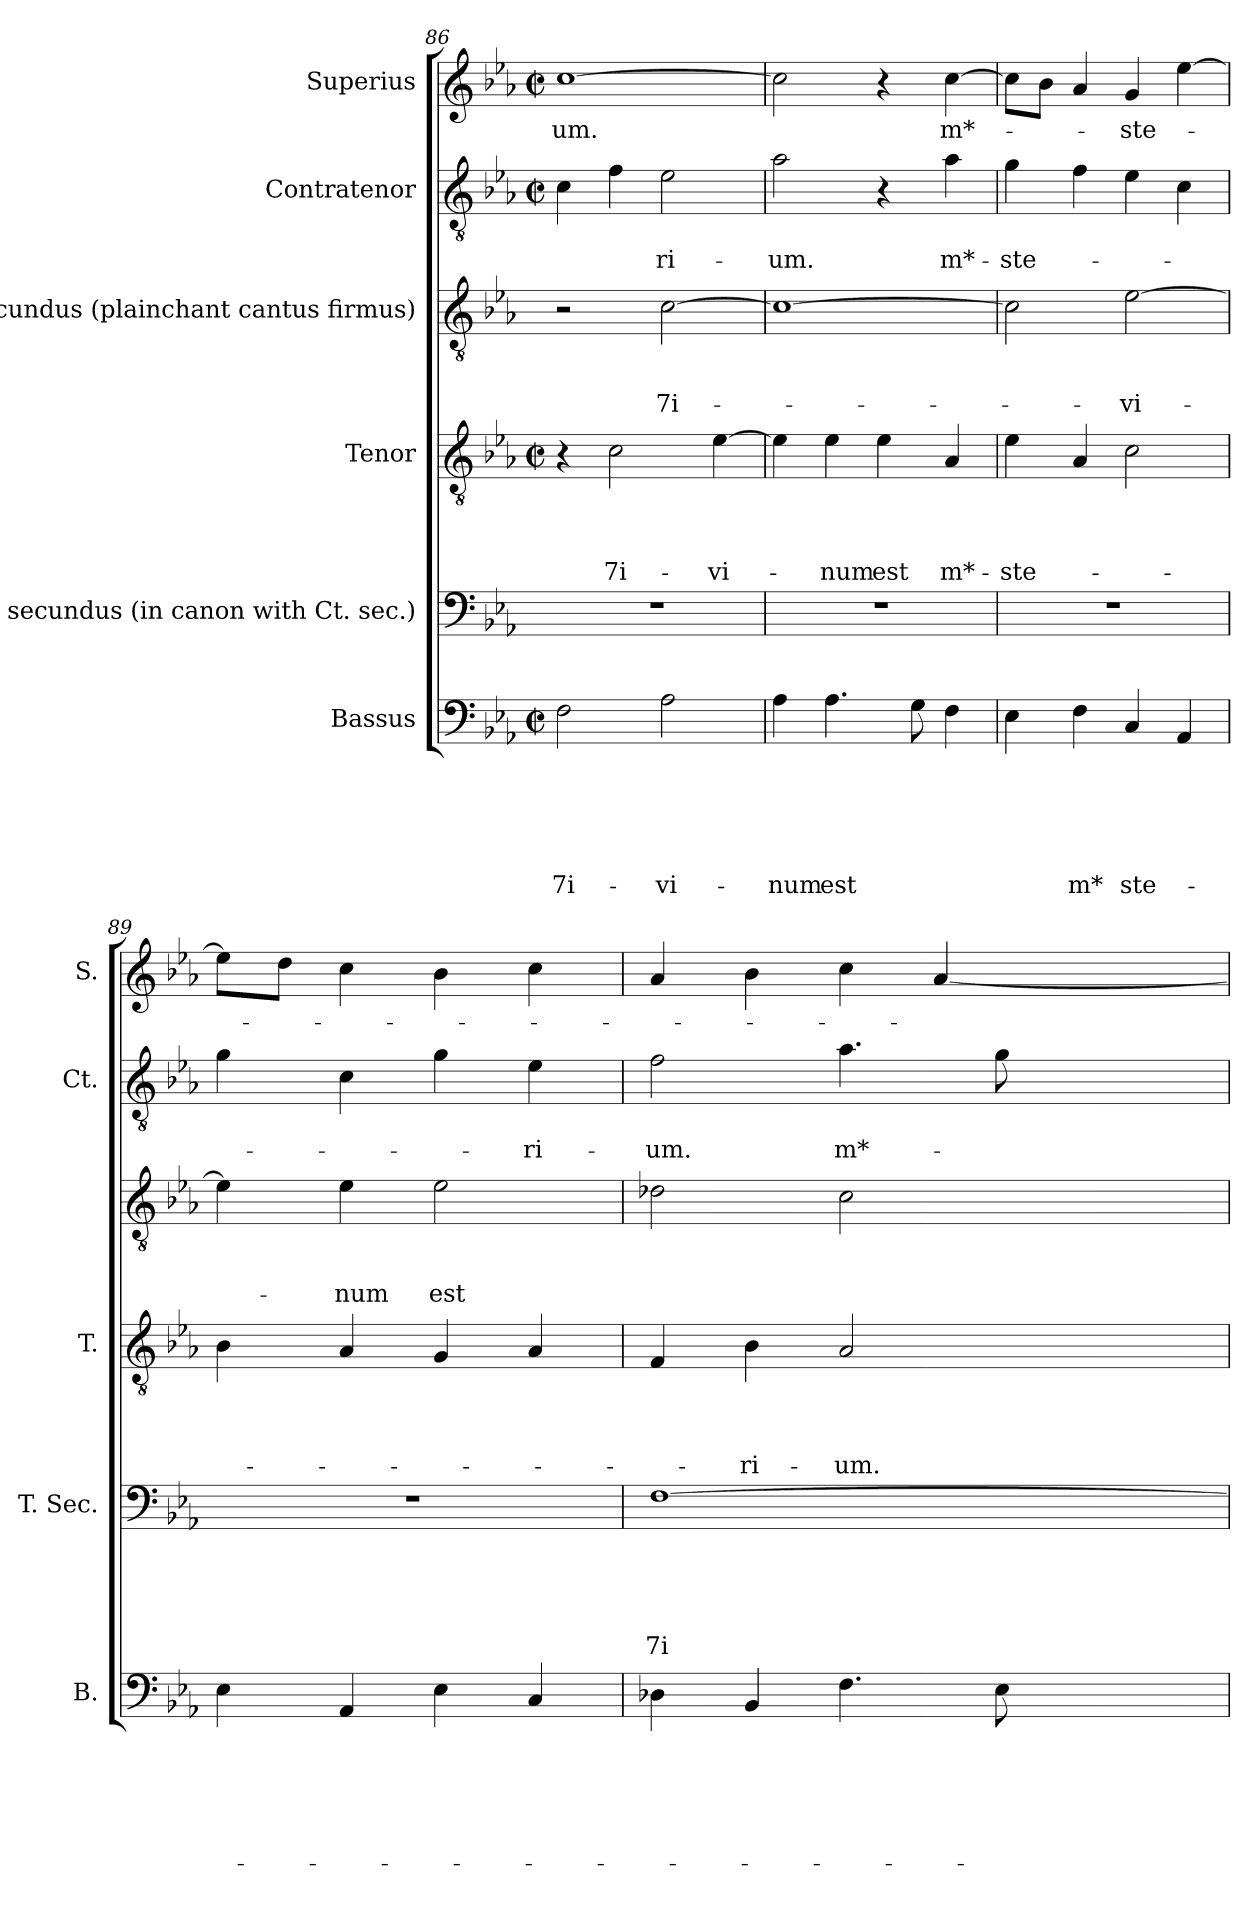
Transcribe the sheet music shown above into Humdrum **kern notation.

**kern	**text	**text	**text	**text	**text	**text	**kern	**text	**text	**text	**text	**text	**kern	**text	**text	**text	**text	**kern	**text	**text	**text	**kern	**text	**text	**kern	**text
*part6	*part6	*part6	*part6	*part6	*part6	*part6	*part5	*part5	*part5	*part5	*part5	*part5	*part4	*part4	*part4	*part4	*part4	*part3	*part3	*part3	*part3	*part2	*part2	*part2	*part1	*part1
*staff6	*staff6	*staff6	*staff6	*staff6	*staff6	*staff6	*staff5	*staff5	*staff5	*staff5	*staff5	*staff5	*staff4	*staff4	*staff4	*staff4	*staff4	*staff3	*staff3	*staff3	*staff3	*staff2	*staff2	*staff2	*staff1	*staff1
*I"Bassus	*	*	*	*	*	*	*I"Tenor secundus (in canon with Ct. sec.)	*	*	*	*	*	*I"Tenor	*	*	*	*	*I"secundus (plainchant cantus firmus)	*	*	*	*I"Contratenor	*	*	*I"Superius	*
*I'B.	*	*	*	*	*	*	*I'T. Sec.	*	*	*	*	*	*I'T.	*	*	*	*	*	*	*	*	*I'Ct.	*	*	*I'S.	*
!!LO:PB:g=z
*clefF4	*	*	*	*	*	*	*clefF4	*	*	*	*	*	*clefGv2	*	*	*	*	*clefGv2	*	*	*	*clefGv2	*	*	*clefG2	*
*k[b-e-a-]	*	*	*	*	*	*	*k[b-e-a-]	*	*	*	*	*	*k[b-e-a-]	*	*	*	*	*k[b-e-a-]	*	*	*	*k[b-e-a-]	*	*	*k[b-e-a-]	*
*E-:	*	*	*	*	*	*	*E-:	*	*	*	*	*	*E-:	*	*	*	*	*E-:	*	*	*	*E-:	*	*	*E-:	*
*M2/2	*	*	*	*	*	*	*	*	*	*	*	*	*M2/2	*	*	*	*	*	*	*	*	*M2/2	*	*	*M2/2	*
*met(c|)	*	*	*	*	*	*	*	*	*	*	*	*	*met(c|)	*	*	*	*	*	*	*	*	*met(c|)	*	*	*met(c|)	*
=86	=86	=86	=86	=86	=86	=86	=86	=86	=86	=86	=86	=86	=86	=86	=86	=86	=86	=86	=86	=86	=86	=86	=86	=86	=86	=86
!	!	!	!	!	!	!LO:LY:b	!	!	!	!	!	!	!	!	!	!	!	!	!	!	!	!	!	!	!	!LO:LY:b
2F\	.	.	.	.	.	7i-	1r	.	.	.	.	.	4r	.	.	.	.	2r	.	.	.	4c\	.	.	[>1cc	um.
!	!	!	!	!	!	!	!	!	!	!	!	!	!	!	!	!	!LO:LY:b	!	!	!	!	!	!	!	!	!
.	.	.	.	.	.	.	.	.	.	.	.	.	2c\	.	.	.	7i-	.	.	.	.	4f\	.	.	.	.
!	!	!	!	!	!	!LO:LY:b	!	!	!	!	!	!	!	!	!	!	!	!	!	!	!LO:LY:b	!	!	!LO:LY:b	!	!
2A-\	.	.	.	.	.	-vi-	.	.	.	.	.	.	.	.	.	.	.	[>2c\	.	.	7i-	2e-\	.	-ri-	.	.
!	!	!	!	!	!	!	!	!	!	!	!	!	!	!	!	!	!LO:LY:b	!	!	!	!	!	!	!	!	!
.	.	.	.	.	.	.	.	.	.	.	.	.	[>4e-\	.	.	.	-vi-	.	.	.	.	.	.	.	.	.
=87	=87	=87	=87	=87	=87	=87	=87	=87	=87	=87	=87	=87	=87	=87	=87	=87	=87	=87	=87	=87	=87	=87	=87	=87	=87	=87
!	!	!	!	!	!	!LO:LY:b	!	!	!	!	!	!	!	!	!	!	!	!	!	!	!	!	!	!LO:LY:b	!	!
4A-\	.	.	.	.	.	-num	1r	.	.	.	.	.	4e-\]	.	.	.	.	1c_	.	.	.	2a-\	.	-um.	2cc\]	.
!	!	!	!	!	!	!LO:LY:b	!	!	!	!	!	!	!	!	!	!	!LO:LY:b	!	!	!	!	!	!	!	!	!
4.A-\	.	.	.	.	.	est	.	.	.	.	.	.	4e-\	.	.	.	-num	.	.	.	.	.	.	.	.	.
!	!	!	!	!	!	!	!	!	!	!	!	!	!	!	!	!	!LO:LY:b	!	!	!	!	!	!	!	!	!
.	.	.	.	.	.	.	.	.	.	.	.	.	4e-\	.	.	.	est	.	.	.	.	4r	.	.	4r	.
8G\	.	.	.	.	.	.	.	.	.	.	.	.	.	.	.	.	.	.	.	.	.	.	.	.	.	.
!	!	!	!	!	!	!	!	!	!	!	!	!	!	!	!	!	!LO:LY:b	!	!	!	!	!	!	!LO:LY:b	!	!LO:LY:b
4F\	.	.	.	.	.	.	.	.	.	.	.	.	4A-/	.	.	.	m*-	.	.	.	.	4a-\	.	m*-	[>4cc\	m*-
=88	=88	=88	=88	=88	=88	=88	=88	=88	=88	=88	=88	=88	=88	=88	=88	=88	=88	=88	=88	=88	=88	=88	=88	=88	=88	=88
!	!	!	!	!	!	!	!	!	!	!	!	!	!	!	!	!	!LO:LY:b	!	!	!	!	!	!	!LO:LY:b	!	!
4E-\	.	.	.	.	.	.	1r	.	.	.	.	.	4e-\	.	.	.	-ste-	2c\]	.	.	.	4g\	.	-ste-	8cc\L]	.
.	.	.	.	.	.	.	.	.	.	.	.	.	.	.	.	.	.	.	.	.	.	.	.	.	8b-\J	.
!	!	!	!	!	!	!LO:LY:b	!	!	!	!	!	!	!	!	!	!	!	!	!	!	!	!	!	!	!	!
4F\	.	.	.	.	.	m*	.	.	.	.	.	.	4A-/	.	.	.	.	.	.	.	.	4f\	.	.	4a-/	.
!	!	!	!	!	!	!LO:LY:b	!	!	!	!	!	!	!	!	!	!	!	!	!	!	!LO:LY:b	!	!	!	!	!LO:LY:b
4C/	.	.	.	.	.	ste-	.	.	.	.	.	.	2c\	.	.	.	.	[>2e-\	.	.	-vi-	4e-\	.	.	4g/	-ste-
4AA-/	.	.	.	.	.	.	.	.	.	.	.	.	.	.	.	.	.	.	.	.	.	4c\	.	.	[>4ee-\	.
=89	=89	=89	=89	=89	=89	=89	=89	=89	=89	=89	=89	=89	=89	=89	=89	=89	=89	=89	=89	=89	=89	=89	=89	=89	=89	=89
4E-\	.	.	.	.	.	.	1r	.	.	.	.	.	4B-\	.	.	.	.	4e-\]	.	.	.	4g\	.	.	8ee-\L]	.
.	.	.	.	.	.	.	.	.	.	.	.	.	.	.	.	.	.	.	.	.	.	.	.	.	8dd\J	.
!	!	!	!	!	!	!	!	!	!	!	!	!	!	!	!	!	!	!	!	!	!LO:LY:b	!	!	!	!	!
4AA-/	.	.	.	.	.	.	.	.	.	.	.	.	4A-/	.	.	.	.	4e-\	.	.	-num	4c\	.	.	4cc\	.
!	!	!	!	!	!	!	!	!	!	!	!	!	!	!	!	!	!	!	!	!	!LO:LY:b	!	!	!	!	!
4E-\	.	.	.	.	.	.	.	.	.	.	.	.	4G/	.	.	.	.	2e-\	.	.	est	4g\	.	.	4b-\	.
!	!	!	!	!	!	!	!	!	!	!	!	!	!	!	!	!	!	!	!	!	!	!	!	!LO:LY:b	!	!
4C/	.	.	.	.	.	.	.	.	.	.	.	.	4A-/	.	.	.	.	.	.	.	.	4e-\	.	-ri-	4cc\	.
=90	=90	=90	=90	=90	=90	=90	=90	=90	=90	=90	=90	=90	=90	=90	=90	=90	=90	=90	=90	=90	=90	=90	=90	=90	=90	=90
!	!	!	!	!	!	!	!	!	!	!	!	!LO:LY:b	!	!	!	!	!	!	!	!	!	!	!	!LO:LY:b	!	!
4D-X\	.	.	.	.	.	.	[<1F	.	.	.	.	7i-	4F/	.	.	.	.	2d-X\	.	.	.	2f\	.	-um.	4a-/	.
!	!	!	!	!	!	!	!	!	!	!	!	!	!	!	!	!	!LO:LY:b	!	!	!	!	!	!	!	!	!
4BB-/	.	.	.	.	.	.	.	.	.	.	.	.	4B-\	.	.	.	-ri-	.	.	.	.	.	.	.	4b-\	.
!	!	!	!	!	!	!	!	!	!	!	!	!	!	!	!	!	!LO:LY:b	!	!	!	!	!	!	!LO:LY:b	!	!
4.F\	.	.	.	.	.	.	.	.	.	.	.	.	2A-/	.	.	.	-um.	2c\	.	.	.	4.a-\	.	m*-	4cc\	.
.	.	.	.	.	.	.	.	.	.	.	.	.	.	.	.	.	.	.	.	.	.	.	.	.	[<4a-/	.
8E-\	.	.	.	.	.	.	.	.	.	.	.	.	.	.	.	.	.	.	.	.	.	8g\	.	.	.	.
=	=	=	=	=	=	=	=	=	=	=	=	=	=	=	=	=	=	=	=	=	=	=	=	=	=	=
*-	*-	*-	*-	*-	*-	*-	*-	*-	*-	*-	*-	*-	*-	*-	*-	*-	*-	*-	*-	*-	*-	*-	*-	*-	*-	*-
